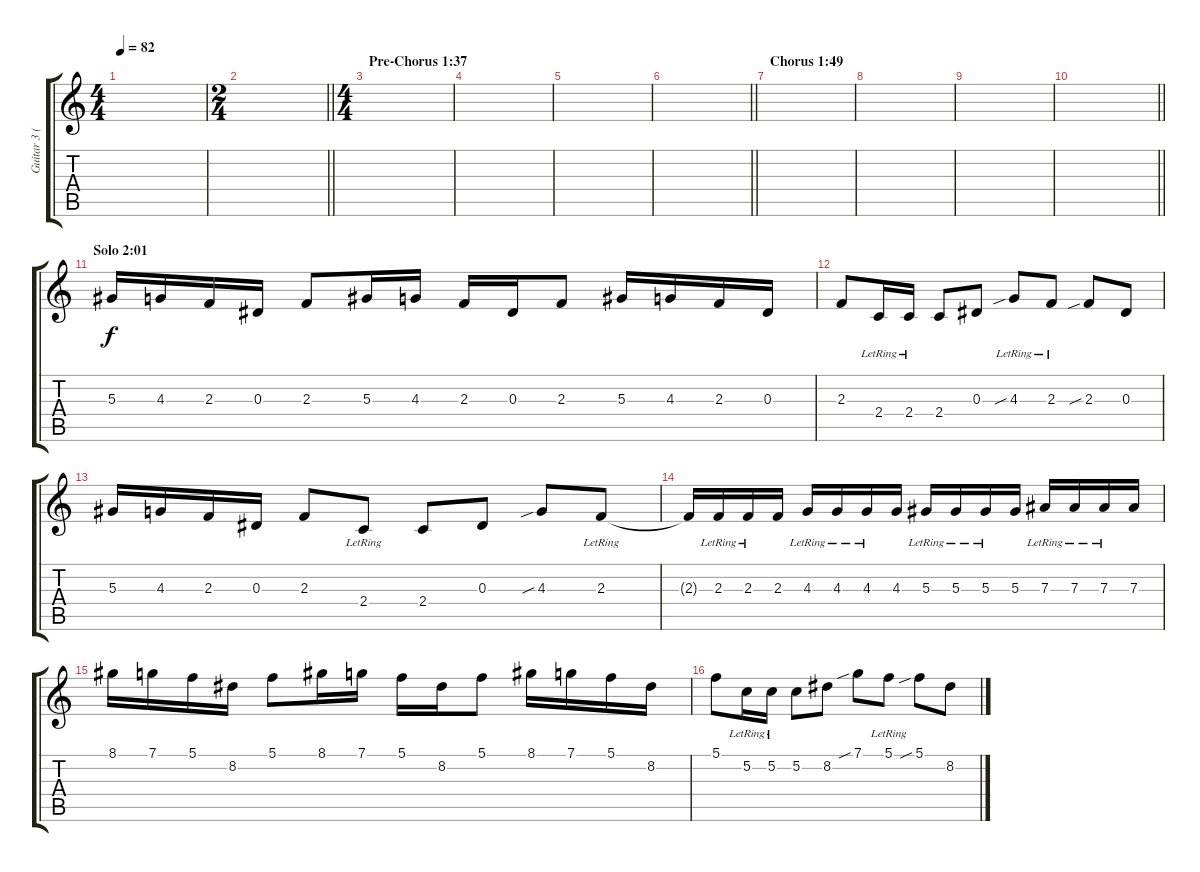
\track ("Guitar 3 (Solo)" "Guitar 3 (") {instrument distortionguitar}
\staff {score tabs}
\tuning (C4 G3 Eb3 Bb2 F2 C2) {hide}
\ts (4 4)
\tempo 82
\clef g2
\ks c
|
\ts (2 4)
\barLineRight lightlight
|
\ts (4 4)
\section ("" "Pre-Chorus 1:37")
|
|
|
\barLineRight lightlight
|
\section ("" "Chorus 1:49")
|
|
|
\barLineRight lightlight
|
\section ("" "Solo 2:01")
5.3.16{volume 16} 4.3.16 2.3.16 0.3.16 2.3.8 5.3.16 4.3.16 2.3.16 0.3.16 2.3.8 5.3.16 4.3.16 2.3.16 0.3.16 |
2.3.8 2.4{lr}.16 2.4{lr}.16 2.4.8 0.3.8 4.3{sib lr}.8 2.3{lr}.8 2.3{sib}.8 0.3.8 |
5.3.16 4.3.16 2.3.16 0.3.16 2.3.8 2.4{lr}.8 2.4.8 0.3.8 4.3{sib}.8 2.3{lr}.8 |
2.3{t}.16 2.3{lr}.16 2.3{lr}.16 2.3.16 4.3{lr}.16 4.3{lr}.16 4.3{lr}.16 4.3.16 5.3{lr}.16 5.3{lr}.16 5.3{lr}.16 5.3.16 7.3{lr}.16 7.3{lr}.16 7.3{lr}.16 7.3.16 |
8.1.16 7.1.16 5.1.16 8.2.16 5.1.8 8.1.16 7.1.16 5.1.16 8.2.16 5.1.8 8.1.16 7.1.16 5.1.16 8.2.16 |
5.1.8 5.2{lr}.16 5.2{lr}.16 5.2.8 8.2.8 7.1{sib}.8 5.1{lr}.8 5.1{sib}.8 8.2.8
